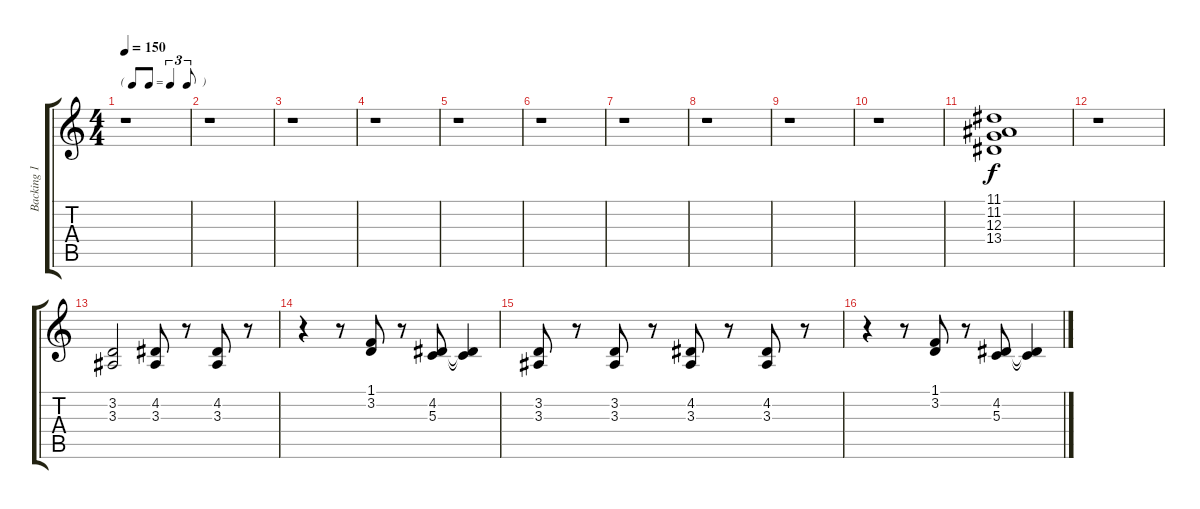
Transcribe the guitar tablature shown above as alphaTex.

\track ("Backing 1" "Backing 1") {instrument brasssection}
\staff {score tabs}
\tuning (E4 B3 G3 D3 A2 E2) {hide}
\ts (4 4)
\tf triplet8th
\tempo 150
\clef g2
\ks c
r.1{dy f} |
r.1 |
r.1 |
r.1 |
r.1 |
r.1 |
r.1 |
r.1 |
r.1 |
r.1 |
(11.1 11.2 12.3 13.4).1 |
r.1 |
(3.2 3.3).2 (4.2 3.3).8 r.8 (4.2 3.3).8 r.8 |
r.4 r.8 (1.1 3.2).8 r.8 (4.2 5.3).8 (4.2{t} 5.3{t}).4 |
(3.2 3.3).8 r.8 (3.2 3.3).8 r.8 (4.2 3.3).8 r.8 (4.2 3.3).8 r.8 |
r.4 r.8 (1.1 3.2).8 r.8 (4.2 5.3).8 (4.2{t} 5.3{t}).4
